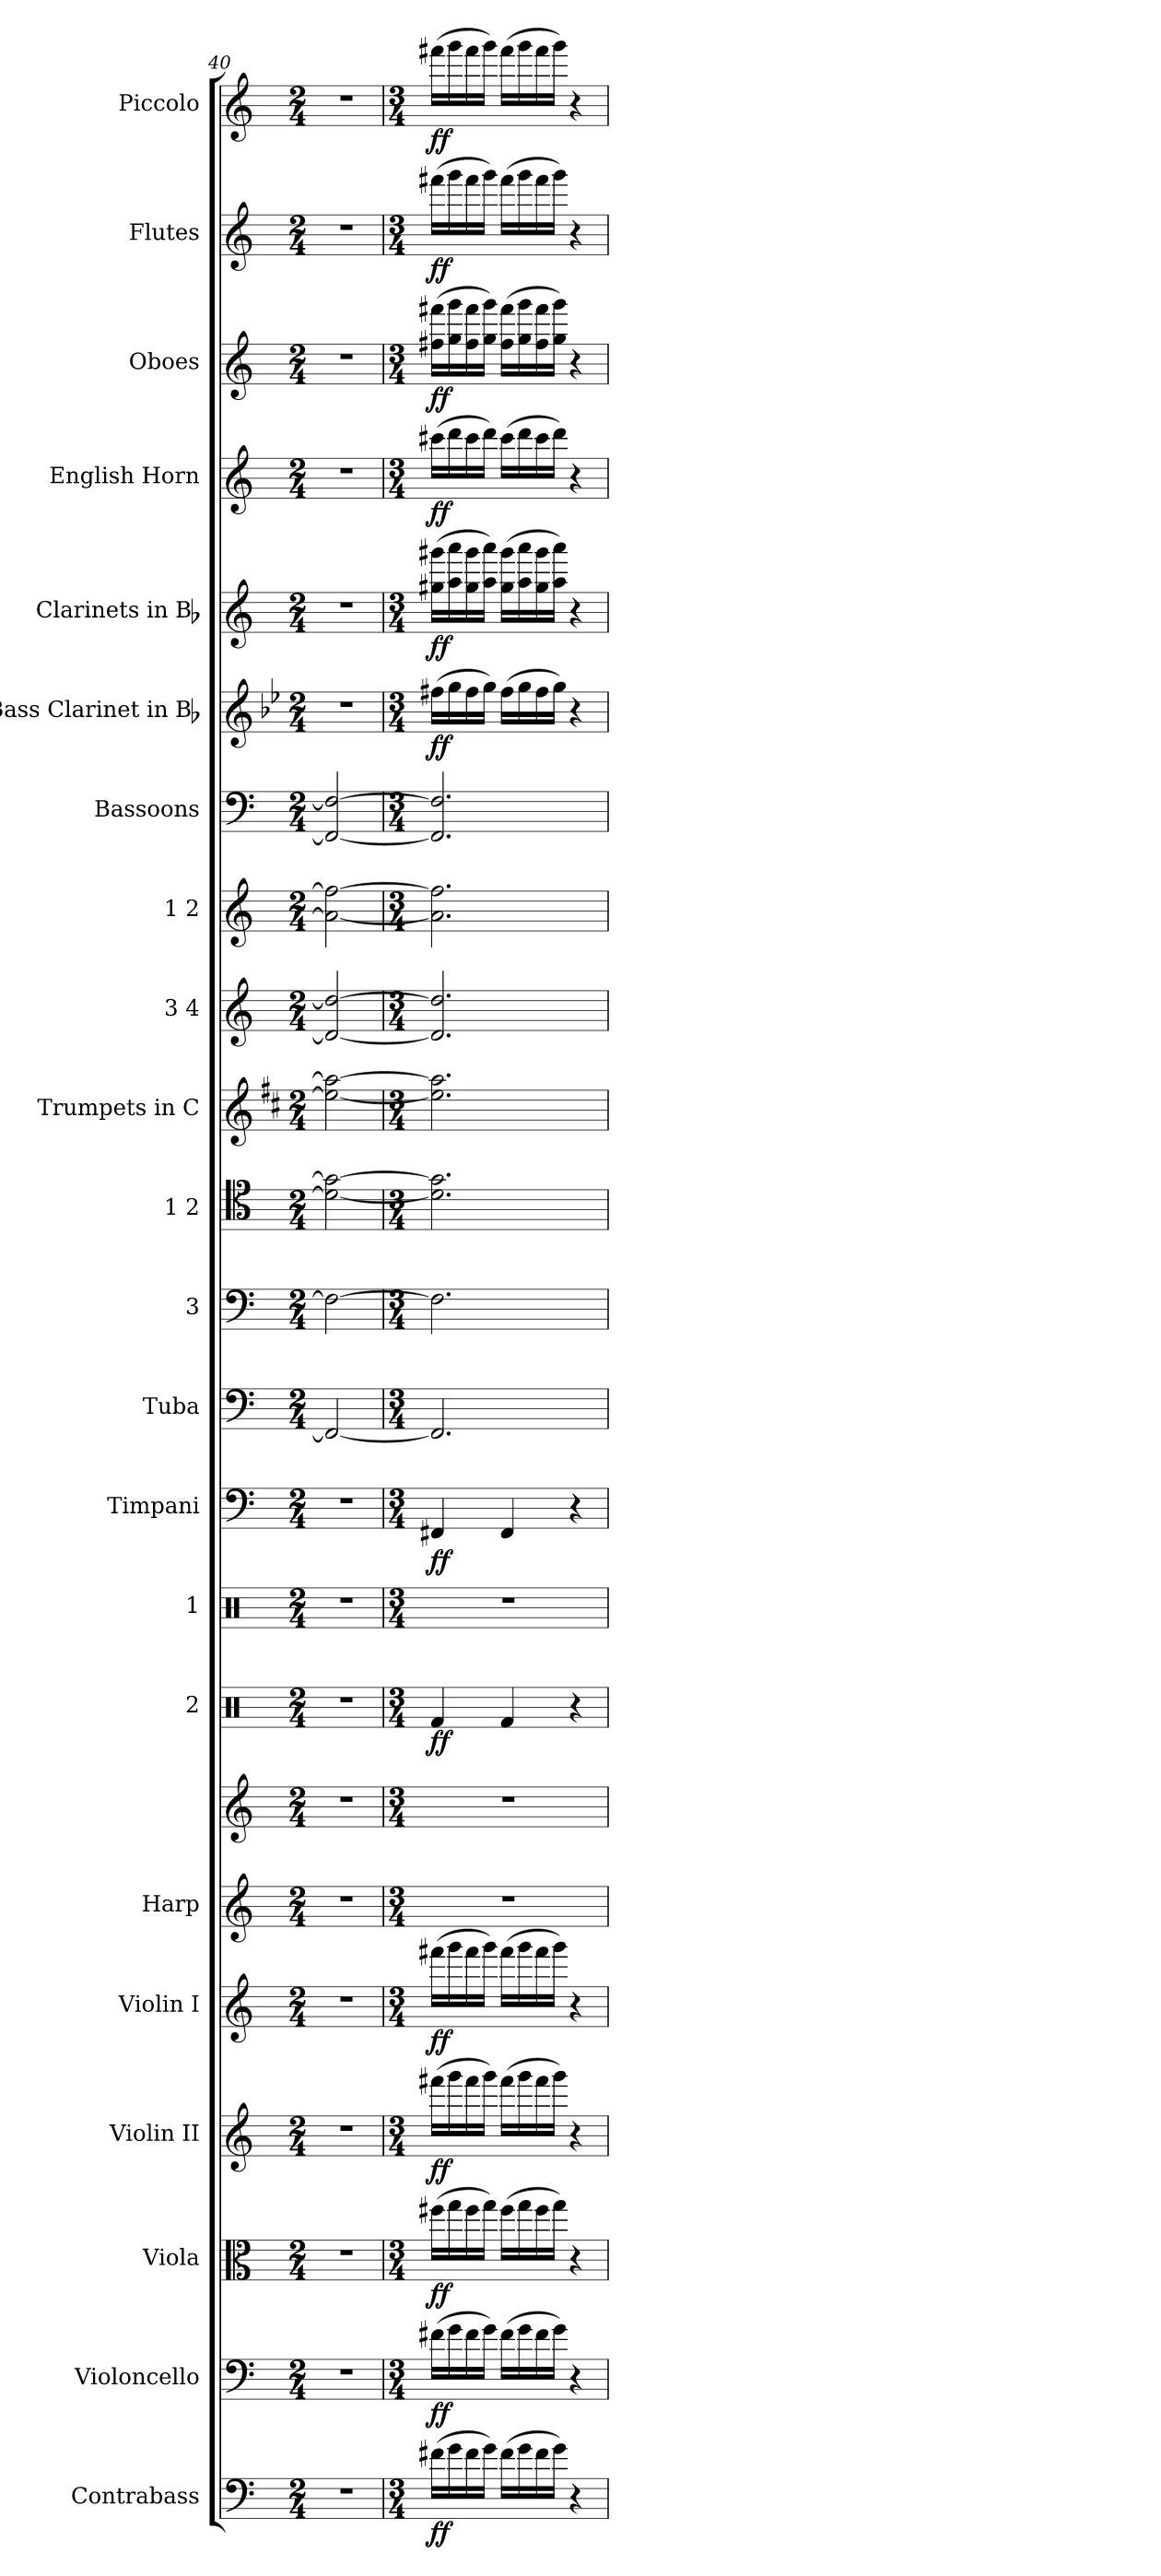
**kern	**dynam	**kern	**dynam	**kern	**dynam	**kern	**dynam	**kern	**dynam	**kern	**kern	**kern	**dynam	**kern	**kern	**dynam	**kern	**kern	**kern	**kern	**kern	**kern	**kern	**kern	**dynam	**kern	**dynam	**kern	**dynam	**kern	**dynam	**kern	**dynam	**kern	**dynam
*part22	*part22	*part21	*part21	*part20	*part20	*part19	*part19	*part18	*part18	*part17	*part17	*part16	*part16	*part15	*part14	*part14	*part13	*part12	*part11	*part10	*part9	*part8	*part7	*part6	*part6	*part5	*part5	*part4	*part4	*part3	*part3	*part2	*part2	*part1	*part1
*staff23	*staff23	*staff22	*staff22	*staff21	*staff21	*staff20	*staff20	*staff19	*staff19	*staff18	*staff17	*staff16	*staff16	*staff15	*staff14	*staff14	*staff13	*staff12	*staff11	*staff10	*staff9	*staff8	*staff7	*staff6	*staff6	*staff5	*staff5	*staff4	*staff4	*staff3	*staff3	*staff2	*staff2	*staff1	*staff1
*I"Contrabass	*	*I"Violoncello	*	*I"Viola	*	*I"Violin II	*	*I"Violin I	*	*I"Harp	*	*I"2	*	*I"1	*I"Timpani	*	*I"Tuba	*I"3	*I"1 2	*I"Trumpets in C	*I"3 4	*I"1 2	*I"Bassoons	*I"Bass Clarinet in Bb	*	*I"Clarinets in Bb	*	*I"English Horn	*	*I"Oboes	*	*I"Flutes	*	*I"Piccolo	*
*I'Cb.	*	*I'Vc.	*	*I'Vla.	*	*I'Vln. II	*	*I'Vln. I	*	*I'Hp.	*	*	*	*	*I'Timp.	*	*I'Tba.	*	*	*I'Tpt.	*	*	*I'Bsn.	*I'B. Cl.	*	*I'Cl.	*	*I'E. H.	*	*I'Ob.	*	*I'Fl.	*	*I'Picc.	*
*clefF4	*	*clefF4	*	*clefC3	*	*clefG2	*	*clefG2	*	*clefG2	*clefG2	*clefX	*	*clefX	*clefF4	*	*clefF4	*clefF4	*clefC4	*clefG2	*clefG2	*clefG2	*clefF4	*clefG2	*	*clefG2	*	*clefG2	*	*clefG2	*	*clefG2	*	*clefG2	*
*ITrd7c12	*	*	*	*	*	*	*	*	*	*	*	*	*	*	*	*	*	*	*	*ITrd1c2	*ITrd4c7	*ITrd4c7	*	*ITrd8c14	*	*ITrd1c2	*	*ITrd4c7	*	*	*	*	*	*ITrd-7c-12	*
*k[]	*	*k[]	*	*k[]	*	*k[]	*	*k[]	*	*k[]	*k[]	*k[]	*	*k[]	*k[]	*	*k[]	*k[]	*k[]	*k[]	*k[b-]	*k[b-]	*k[]	*k[b-e-]	*	*k[b-e-]	*	*k[b-]	*	*k[]	*	*k[]	*	*k[]	*
*C:	*	*C:	*	*C:	*	*C:	*	*C:	*	*C:	*C:	*C:	*	*C:	*C:	*	*C:	*C:	*C:	*C:	*F:	*F:	*C:	*B-:	*	*B-:	*	*F:	*	*C:	*	*C:	*	*C:	*
*M2/4	*	*M2/4	*	*M2/4	*	*M2/4	*	*M2/4	*	*M2/4	*M2/4	*M2/4	*	*M2/4	*M2/4	*	*M2/4	*M2/4	*M2/4	*M2/4	*M2/4	*M2/4	*M2/4	*M2/4	*	*M2/4	*	*M2/4	*	*M2/4	*	*M2/4	*	*M2/4	*
=40	=40	=40	=40	=40	=40	=40	=40	=40	=40	=40	=40	=40	=40	=40	=40	=40	=40	=40	=40	=40	=40	=40	=40	=40	=40	=40	=40	=40	=40	=40	=40	=40	=40	=40	=40
2r	.	2r	.	2r	.	2r	.	2r	.	2r	2r	2r	.	2r	2r	.	2FF#/_	2F#\_	2d\_ 2g\_	2dd\_ 2gg\_	2G/_ 2g/_	2d\_ 2b\_	2FF#/_ 2F#/_	2r	.	2r	.	2r	.	2r	.	2r	.	2r	.
=41	=41	=41	=41	=41	=41	=41	=41	=41	=41	=41	=41	=41	=41	=41	=41	=41	=41	=41	=41	=41	=41	=41	=41	=41	=41	=41	=41	=41	=41	=41	=41	=41	=41	=41	=41
*M3/4	*	*M3/4	*	*M3/4	*	*M3/4	*	*M3/4	*	*M3/4	*M3/4	*M3/4	*	*M3/4	*M3/4	*	*M3/4	*M3/4	*M3/4	*M3/4	*M3/4	*M3/4	*M3/4	*M3/4	*	*M3/4	*	*M3/4	*	*M3/4	*	*M3/4	*	*M3/4	*
!	!LO:DY:b	!	!LO:DY:b	!	!LO:DY:b	!	!LO:DY:b	!	!LO:DY:b	!	!	!	!LO:DY:b	!	!	!LO:DY:b	!	!	!	!	!	!	!	!	!LO:DY:b	!	!LO:DY:b	!	!LO:DY:b	!	!LO:DY:b	!	!LO:DY:b	!	!LO:DY:b
(>16F#X\LL	ff	(>16f#X\LL	ff	(>16ff#X\LL	ff	(>16fff#X\LL	ff	(>16fff#X\LL	ff	2.r	2.r	4Rf/	ff	2.r	4FF#X/	ff	2.FF#/]	2.F#\]	2.d\] 2.g\]	2.dd\] 2.gg\]	2.G/] 2.g/]	2.d\] 2.b\]	2.FF#/] 2.F#/]	(>16f#X\LL	ff	(>16ff#X\ 16fff#X\LL	ff	(>16ff#X\LL	ff	(>16ff#X\ 16fff#X\LL	ff	(>16fff#X\LL	ff	(>16ffff#X\LL	ff
16G\	.	16g\	.	16gg\	.	16ggg\	.	16ggg\	.	.	.	.	.	.	.	.	.	.	.	.	.	.	.	16g\	.	16gg\ 16ggg\	.	16gg\	.	16gg\ 16ggg\	.	16ggg\	.	16gggg\	.
16F#\	.	16f#\	.	16ff#\	.	16fff#\	.	16fff#\	.	.	.	.	.	.	.	.	.	.	.	.	.	.	.	16f#\	.	16ff#\ 16fff#\	.	16ff#\	.	16ff#\ 16fff#\	.	16fff#\	.	16ffff#\	.
16G\JJ)	.	16g\JJ)	.	16gg\JJ)	.	16ggg\JJ)	.	16ggg\JJ)	.	.	.	.	.	.	.	.	.	.	.	.	.	.	.	16g\JJ)	.	16gg\ 16ggg\JJ)	.	16gg\JJ)	.	16gg\ 16ggg\JJ)	.	16ggg\JJ)	.	16gggg\JJ)	.
(>16F#\LL	.	(>16f#\LL	.	(>16ff#\LL	.	(>16fff#\LL	.	(>16fff#\LL	.	.	.	4Rf/	.	.	4FF#/	.	.	.	.	.	.	.	.	(>16f#\LL	.	(>16ff#\ 16fff#\LL	.	(>16ff#\LL	.	(>16ff#\ 16fff#\LL	.	(>16fff#\LL	.	(>16ffff#\LL	.
16G\	.	16g\	.	16gg\	.	16ggg\	.	16ggg\	.	.	.	.	.	.	.	.	.	.	.	.	.	.	.	16g\	.	16gg\ 16ggg\	.	16gg\	.	16gg\ 16ggg\	.	16ggg\	.	16gggg\	.
16F#\	.	16f#\	.	16ff#\	.	16fff#\	.	16fff#\	.	.	.	.	.	.	.	.	.	.	.	.	.	.	.	16f#\	.	16ff#\ 16fff#\	.	16ff#\	.	16ff#\ 16fff#\	.	16fff#\	.	16ffff#\	.
16G\JJ)	.	16g\JJ)	.	16gg\JJ)	.	16ggg\JJ)	.	16ggg\JJ)	.	.	.	.	.	.	.	.	.	.	.	.	.	.	.	16g\JJ)	.	16gg\ 16ggg\JJ)	.	16gg\JJ)	.	16gg\ 16ggg\JJ)	.	16ggg\JJ)	.	16gggg\JJ)	.
4r	.	4r	.	4r	.	4r	.	4r	.	.	.	4r	.	.	4r	.	.	.	.	.	.	.	.	4r	.	4r	.	4r	.	4r	.	4r	.	4r	.
=	=	=	=	=	=	=	=	=	=	=	=	=	=	=	=	=	=	=	=	=	=	=	=	=	=	=	=	=	=	=	=	=	=	=	=
*-	*-	*-	*-	*-	*-	*-	*-	*-	*-	*-	*-	*-	*-	*-	*-	*-	*-	*-	*-	*-	*-	*-	*-	*-	*-	*-	*-	*-	*-	*-	*-	*-	*-	*-	*-
